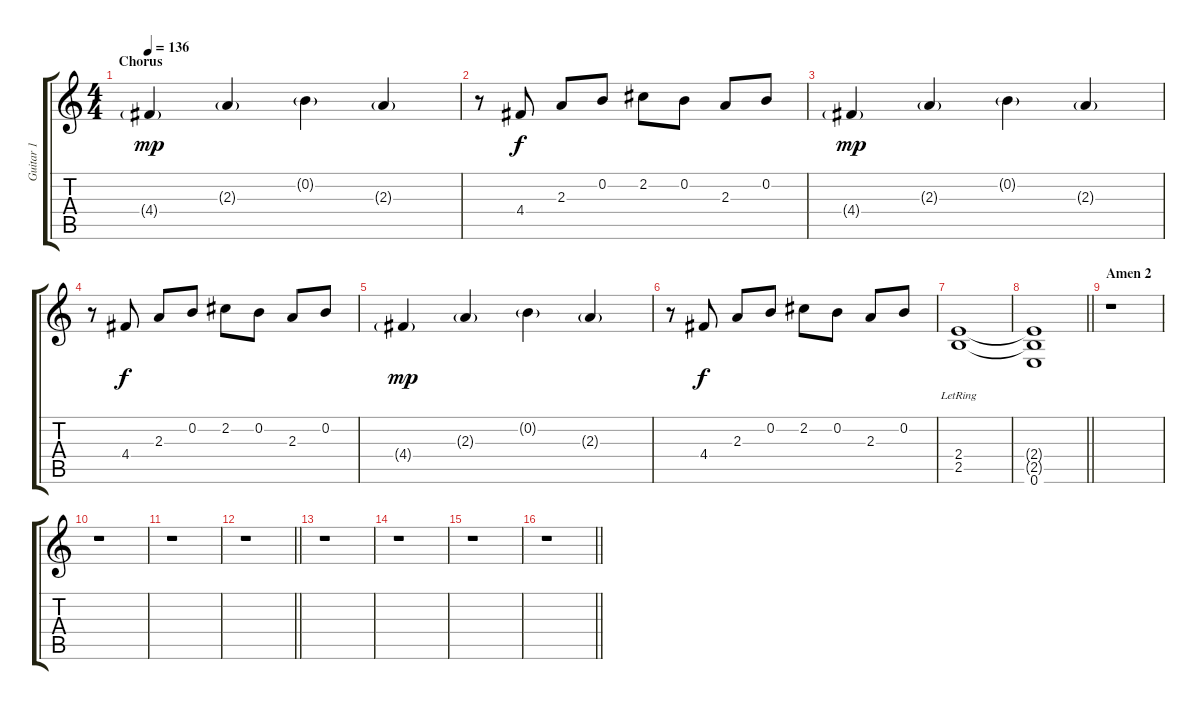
\track ("Guitar 1" "Guitar 1") {instrument acousticguitarsteel}
\staff {score tabs}
\tuning (E4 B3 G3 D3 A2 E2) {hide}
\ts (4 4)
\section ("" "Chorus")
\tempo 136
\clef g2
\ks c
4.4{g}.4{dy mp} 2.3{g}.4 0.2{g}.4 2.3{g}.4 |
r.8 4.4.8{dy f} 2.3.8{txt ""} 0.2.8 2.2.8 0.2.8 2.3.8 0.2.8 |
4.4{g}.4{dy mp} 2.3{g}.4 0.2{g}.4 2.3{g}.4 |
r.8 4.4.8{dy f} 2.3.8 0.2.8 2.2.8 0.2.8 2.3.8 0.2.8 |
4.4{g}.4{dy mp} 2.3{g}.4 0.2{g}.4 2.3{g}.4 |
r.8 4.4.8{dy f} 2.3.8 0.2.8 2.2.8 0.2.8 2.3.8 0.2.8 |
(2.4{lr} 2.5{lr}).1 |
\barLineRight lightlight
(2.4{t} 2.5{t} 0.6).1 |
\section ("" "Amen 2")
r.1{volume 10 instrument acousticguitarsteel} |
r.1 |
r.1 |
\barLineRight lightlight
r.1 |
r.1 |
r.1 |
r.1 |
\barLineRight lightlight
r.1
